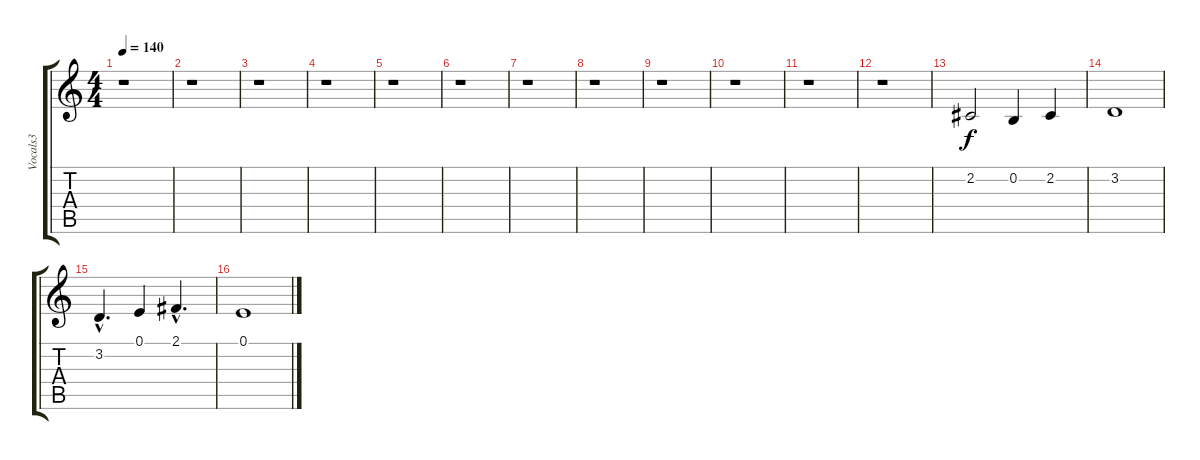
\track ("Vocals3" "Vocals3") {instrument lead1square}
\staff {score tabs}
\tuning (E4 B3 G3 D3 A2 E2) {hide}
\ts (4 4)
\tempo 140
\clef g2
\ks c
r.1{dy f} |
r.1 |
r.1 |
r.1 |
r.1 |
r.1 |
r.1 |
r.1 |
r.1 |
r.1 |
r.1 |
r.1 |
2.2.2 0.2.4 2.2.4 |
3.2.1 |
3.2{hac}.4{d} 0.1.4 2.1{hac}.4{d} |
0.1.1
